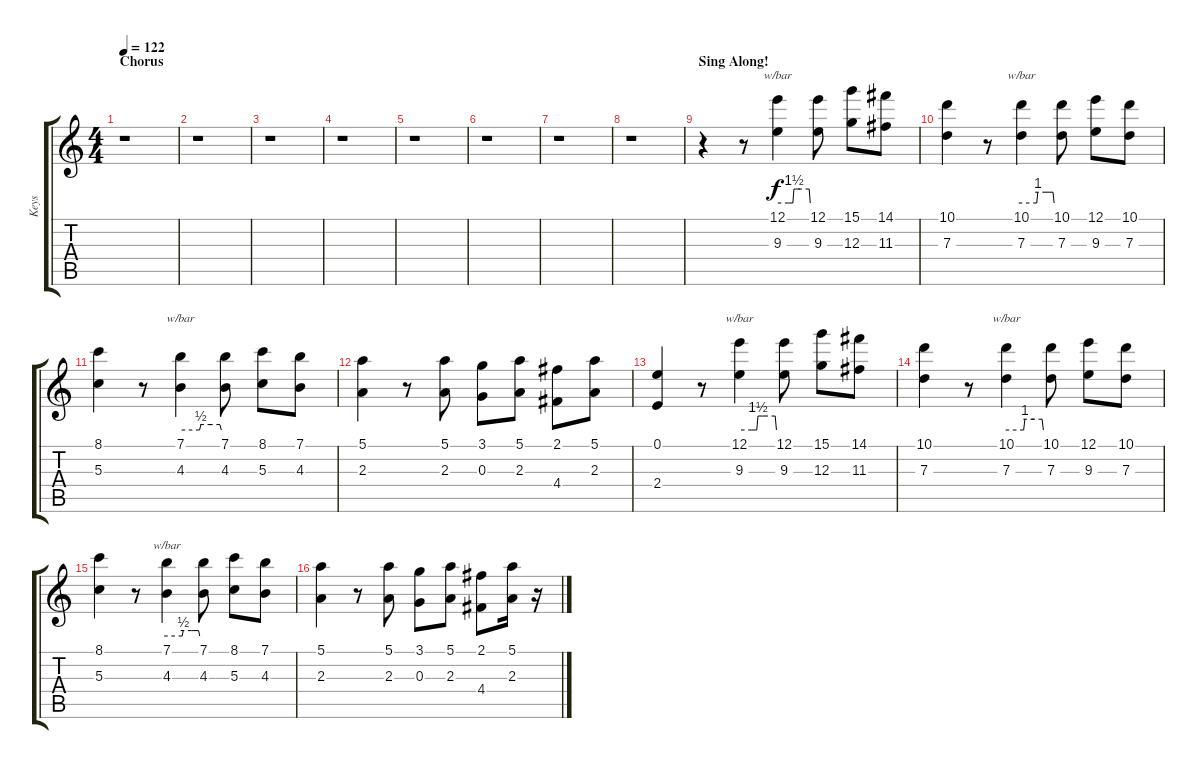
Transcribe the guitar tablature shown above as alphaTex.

\track ("Keys" "Keys") {instrument lead1square}
\staff {score tabs}
\tuning (E5 B4 G4 D4 A3 E3) {hide}
\ts (4 4)
\section ("" "Chorus")
\tempo 122
\clef g2
\ks c
r.1{dy f} |
r.1 |
r.1 |
r.1 |
r.1 |
r.1 |
r.1 |
r.1 |
\section ("" "Sing Along!")
r.4 r.8 (12.1 9.3).4{tbe (custom default 0 0 20 0 28 0 30 6 37 6 41 6 58 6 60 0)} (12.1 9.3).8 (15.1 12.3).8 (14.1 11.3).8 |
(10.1 7.3).4 r.8 (10.1 7.3).4{tbe (custom default 0 0 28 0 30 4 45 4 58 4 60 0)} (10.1 7.3).8 (12.1 9.3).8 (10.1 7.3).8 |
(8.1 5.3).4 r.8 (7.1 4.3).4{tbe (custom default 0 0 28 0 30 2 45 2 58 2 60 0)} (7.1 4.3).8 (8.1 5.3).8 (7.1 4.3).8 |
(5.1 2.3).4 r.8 (5.1 2.3).8 (3.1 0.3).8 (5.1 2.3).8 (2.1 4.4).8 (5.1 2.3).8 |
(0.1 2.4).4 r.8 (12.1 9.3).4{tbe (custom default 0 0 20 0 28 0 30 6 37 6 41 6 58 6 60 0)} (12.1 9.3).8 (15.1 12.3).8 (14.1 11.3).8 |
(10.1 7.3).4 r.8 (10.1 7.3).4{tbe (custom default 0 0 28 0 30 4 45 4 58 4 60 0)} (10.1 7.3).8 (12.1 9.3).8 (10.1 7.3).8 |
(8.1 5.3).4 r.8 (7.1 4.3).4{tbe (custom default 0 0 28 0 30 2 45 2 58 2 60 0)} (7.1 4.3).8 (8.1 5.3).8 (7.1 4.3).8 |
(5.1 2.3).4 r.8 (5.1 2.3).8 (3.1 0.3).8 (5.1 2.3).8 (2.1 4.4).8 (5.1 2.3).16 r.16
